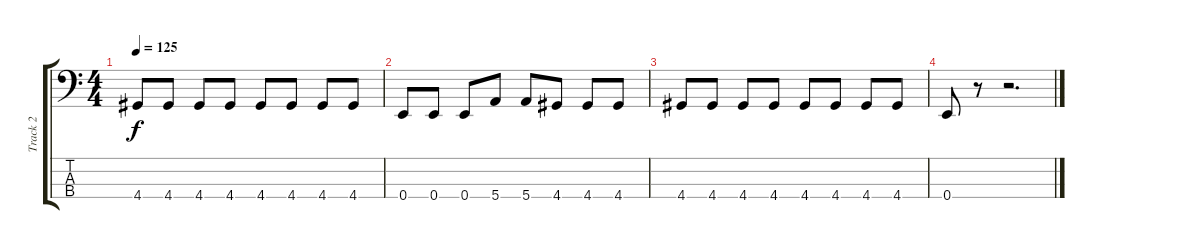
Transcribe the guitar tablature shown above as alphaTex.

\track ("Track 2" "Track 2") {instrument electricbassfinger}
\staff {score tabs}
\tuning (G2 D2 A1 E1) {hide}
\ts (4 4)
\tempo 125
\clef f4
\ks c
4.4.8{dy f} 4.4.8 4.4.8 4.4.8 4.4.8 4.4.8 4.4.8 4.4.8 |
0.4.8 0.4.8 0.4.8 5.4.8 5.4.8 4.4.8 4.4.8 4.4.8 |
4.4.8 4.4.8 4.4.8 4.4.8 4.4.8 4.4.8 4.4.8 4.4.8 |
0.4.8 r.8 r.2{d}
